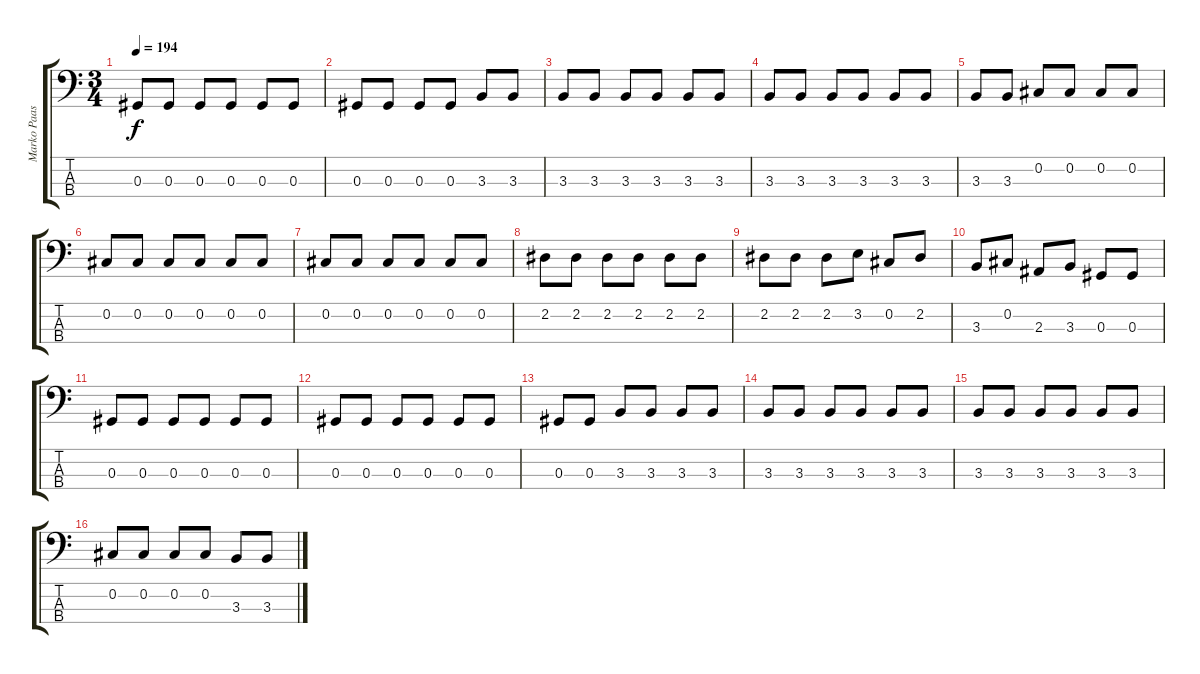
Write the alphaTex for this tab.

\track ("Marko Paasikoski" "Marko Paas") {instrument electricbasspick}
\staff {score tabs}
\tuning (Gb2 Db2 Ab1 Eb1) {hide}
\ts (3 4)
\tempo 194
\clef f4
\ks c
0.3.8{dy f} 0.3.8 0.3.8 0.3.8 0.3.8 0.3.8 |
0.3.8 0.3.8 0.3.8 0.3.8 3.3.8 3.3.8 |
3.3.8 3.3.8 3.3.8 3.3.8 3.3.8 3.3.8 |
3.3.8 3.3.8 3.3.8 3.3.8 3.3.8 3.3.8 |
3.3.8 3.3.8 0.2.8 0.2.8 0.2.8 0.2.8 |
0.2.8 0.2.8 0.2.8 0.2.8 0.2.8 0.2.8 |
0.2.8 0.2.8 0.2.8 0.2.8 0.2.8 0.2.8 |
2.2.8 2.2.8 2.2.8 2.2.8 2.2.8 2.2.8 |
2.2.8 2.2.8 2.2.8 3.2.8 0.2.8 2.2.8 |
3.3.8 0.2.8 2.3.8 3.3.8 0.3.8 0.3.8 |
0.3.8 0.3.8 0.3.8 0.3.8 0.3.8 0.3.8 |
0.3.8 0.3.8 0.3.8 0.3.8 0.3.8 0.3.8 |
0.3.8 0.3.8 3.3.8 3.3.8 3.3.8 3.3.8 |
3.3.8 3.3.8 3.3.8 3.3.8 3.3.8 3.3.8 |
3.3.8 3.3.8 3.3.8 3.3.8 3.3.8 3.3.8 |
0.2.8 0.2.8 0.2.8 0.2.8 3.3.8 3.3.8
